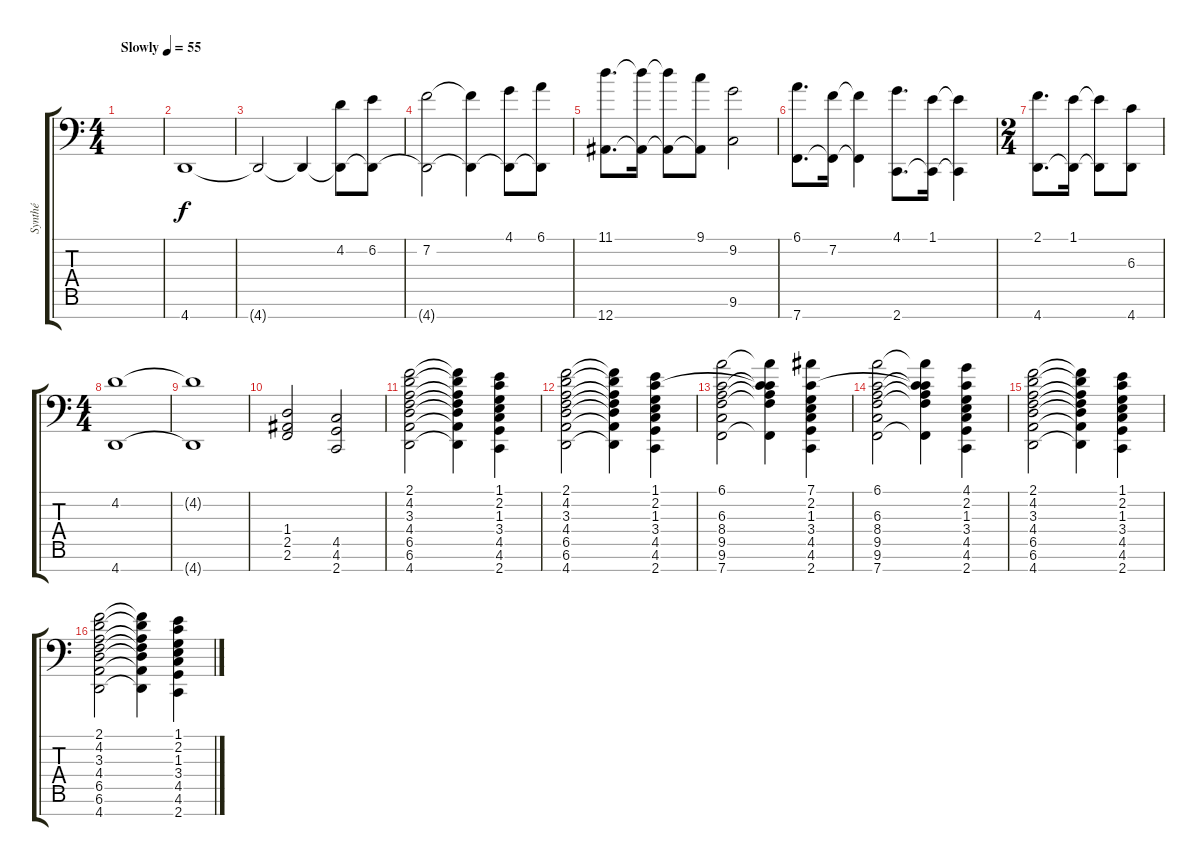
\track ("Synthé" "Synthé") {instrument stringensemble1}
\staff {score tabs}
\tuning (Eb4 Bb3 Gb3 Db3 Ab2 Eb2 Bb1) {hide}
\ts (4 4)
\tempo (55 "Slowly")
\clef f4
\ks c
|
4.7.1 |
4.7{t}.2 4.7{t}.4 (4.2 4.7{t}).8 (6.2 4.7{t}).8 |
(7.2 4.7{t}).2 (7.2{t} 4.7{t}).4 (4.1 4.7{t}).8 (6.1 4.7{t}).8 |
(11.1 12.7).8{d} (11.1{t} 12.7{t}).16 (11.1{t} 12.7{t}).8 (9.1 12.7{t}).8 (9.2 9.6).2 |
(6.1 7.7).8{d} (7.2 7.7{t}).16 (7.2{t} 7.7{t}).4 (4.1 2.7).8{d} (1.1 2.7{t}).16 (1.1{t} 2.7{t}).4 |
\ts (2 4)
(2.1 4.7).8{d} (1.1 4.7{t}).16 (1.1{t} 4.7{t}).8 (6.3 4.7).8 |
\ts (4 4)
(4.2 4.7).1 |
(4.2{t} 4.7{t}).1 |
(1.4 2.5 2.6).2 (4.5 4.6 2.7).2 |
(2.1 4.2 3.3 4.4 6.5 6.6 4.7).2 (2.1{t} 4.2{t} 3.3{t} 4.4{t} 6.5{t} 6.6{t} 4.7{t}).4 (1.1 2.2 1.3 3.4 4.5 4.6 2.7).4 |
(2.1 4.2 3.3 4.4 6.5 6.6 4.7).2 (2.1{t} 4.2{t} 3.3{t} 4.4{t} 6.5{t} 6.6{t} 4.7{t}).4 (1.1 2.2 1.3 3.4 4.5 4.6 2.7).4 |
(6.1 6.3 8.4 9.5 9.6 7.7).2 (6.1{t} 2.2{t} 6.3{t} 8.4{t} 9.5{t} 7.7{t}).4 (7.1 2.2 1.3 3.4 4.5 4.6 2.7).4 |
(6.1 6.3 8.4 9.5 9.6 7.7).2 (6.1{t} 2.2{t} 6.3{t} 8.4{t} 9.5{t} 7.7{t}).4 (4.1 2.2 1.3 3.4 4.5 4.6 2.7).4 |
(2.1 4.2 3.3 4.4 6.5 6.6 4.7).2 (2.1{t} 4.2{t} 3.3{t} 4.4{t} 6.5{t} 6.6{t} 4.7{t}).4 (1.1 2.2 1.3 3.4 4.5 4.6 2.7).4 |
(2.1 4.2 3.3 4.4 6.5 6.6 4.7).2 (2.1{t} 4.2{t} 3.3{t} 4.4{t} 6.5{t} 6.6{t} 4.7{t}).4 (1.1 2.2 1.3 3.4 4.5 4.6 2.7).4
